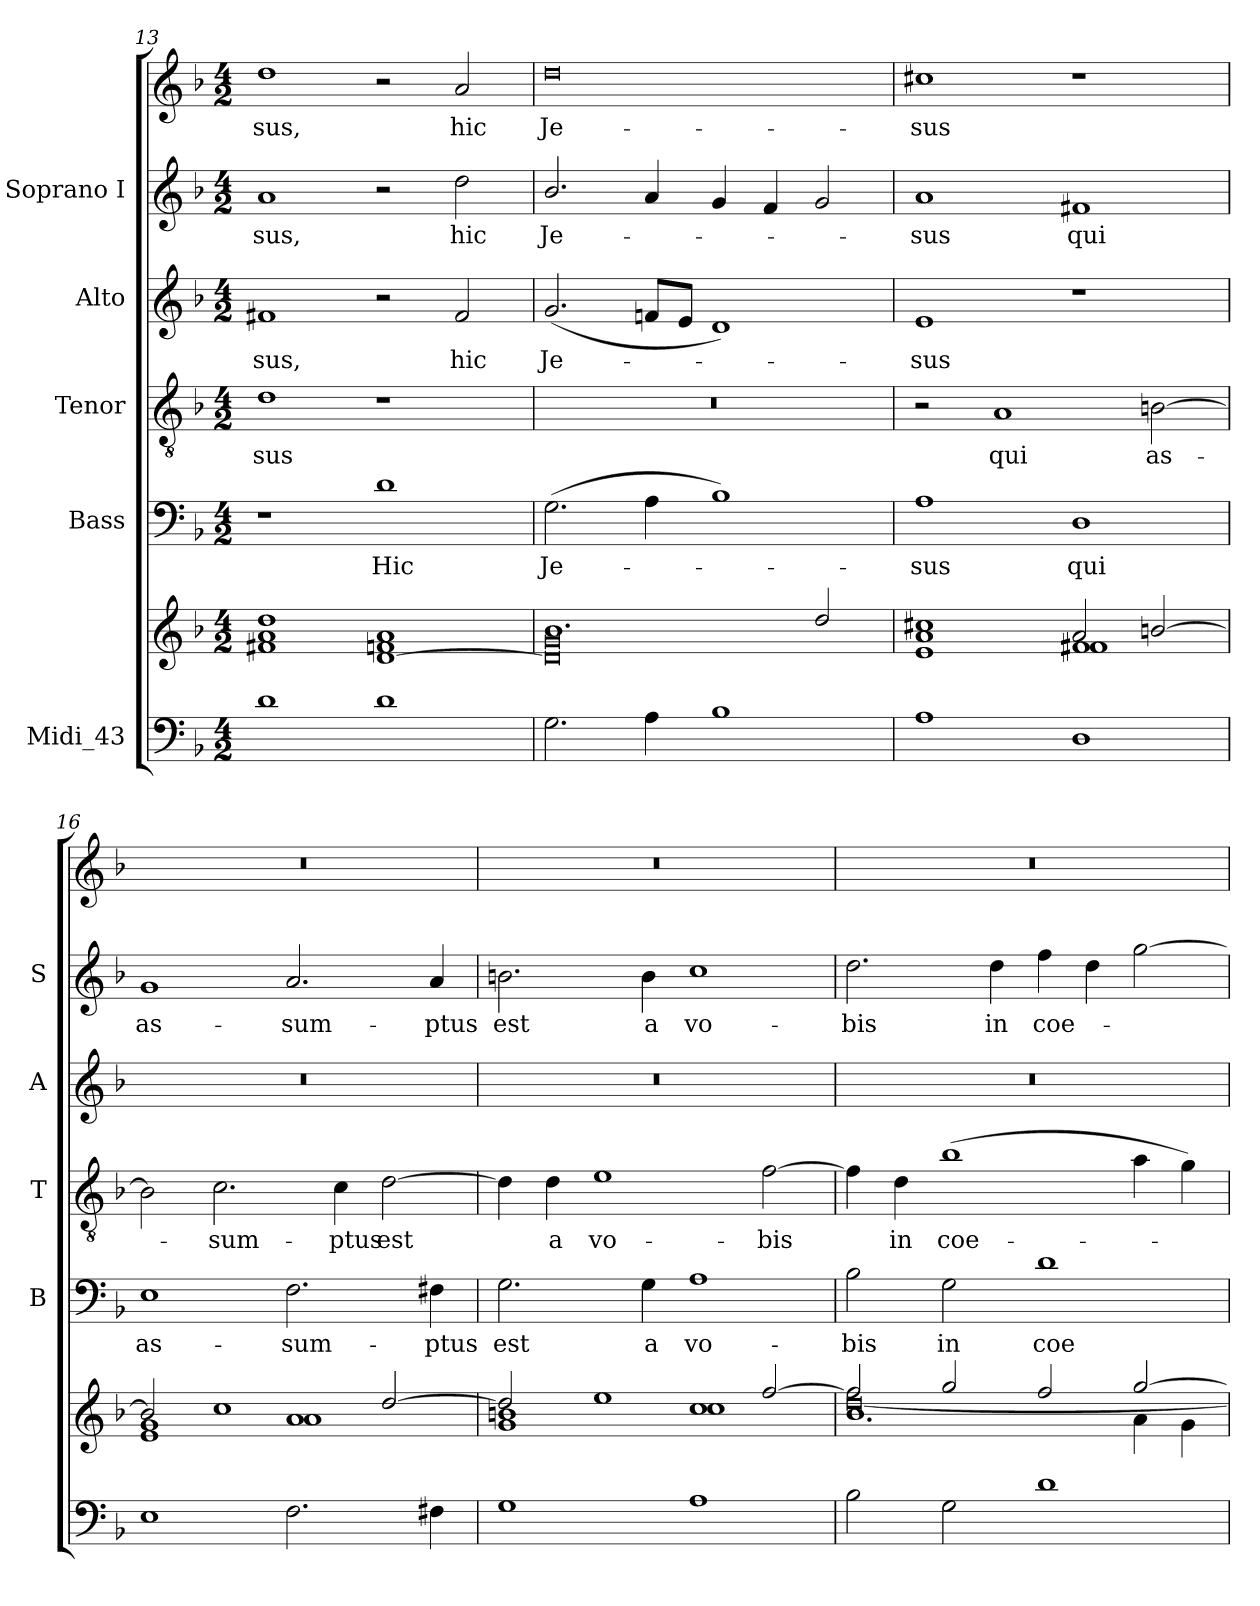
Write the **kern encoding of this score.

**kern	**kern	**kern	**text	**kern	**text	**kern	**text	**kern	**text	**kern	**text
*part5	*part5	*part4	*part4	*part3	*part3	*part2	*part2	*part1	*part1	*part1	*part1
*staff7	*staff6	*staff5	*staff5	*staff4	*staff4	*staff3	*staff3	*staff2	*staff2	*staff1	*staff1
*I"Midi_43	*	*I"Bass	*	*I"Tenor	*	*I"Alto	*	*I"Soprano I	*	*	*
*	*	*I'B	*	*I'T	*	*I'A	*	*I'S	*	*	*
!!LO:LB:g=z
*clefF4	*clefG2	*clefF4	*	*clefGv2	*	*clefG2	*	*clefG2	*	*clefG2	*
*k[b-]	*k[b-]	*k[b-]	*	*k[b-]	*	*k[b-]	*	*k[b-]	*	*k[b-]	*
*F:	*F:	*F:	*	*F:	*	*F:	*	*F:	*	*F:	*
*M4/2	*M4/2	*M4/2	*	*M4/2	*	*M4/2	*	*M4/2	*	*M4/2	*
=13	=13	=13	=13	=13	=13	=13	=13	=13	=13	=13	=13
*	*^	*	*	*	*	*	*	*	*	*	*
*	*	*^	*	*	*	*	*	*	*	*	*	*
!	!	!	!	!	!	!	!LO:LY:b	!	!LO:LY:b	!	!LO:LY:b	!	!LO:LY:b
1d	1dd/	1a\	1f#X\	1r	.	1d	sus	1f#X	-sus,	1a	sus,	1dd	sus,
!	!	!	!	!	!LO:LY:b	!	!	!	!	!	!	!	!
1d	1a/	1f\	[1d\	1d	Hic	1r	.	2r	.	2r	.	2r	.
!	!	!	!	!	!	!	!	!	!LO:LY:b	!	!LO:LY:b	!	!LO:LY:b
.	.	.	.	.	.	.	.	2f#	hic	2dd	hic	2a	hic
=14	=14	=14	=14	=14	=14	=14	=14	=14	=14	=14	=14	=14	=14
!	!	!	!	!	!LO:LY:b	!	!	!	!LO:LY:b	!	!LO:LY:b	!	!LO:LY:b
2.G	1.b-/	0g\	0d\]	(>2.G	Je-	0r	.	(<2.g	Je-	2.b-/	-Je-	0dd	Je-
4A	.	.	.	4A	.	.	.	8fnL	.	4a	.	.	.
.	.	.	.	.	.	.	.	8eJ	.	.	.	.	.
1B-	.	.	.	1B-)	.	.	.	1d)	.	4g	.	.	.
.	.	.	.	.	.	.	.	.	.	4f	.	.	.
.	2dd/	.	.	.	.	.	.	.	.	2g	.	.	.
=15	=15	=15	=15	=15	=15	=15	=15	=15	=15	=15	=15	=15	=15
!	!	!	!	!	!LO:LY:b	!	!	!	!LO:LY:b	!	!LO:LY:b	!	!LO:LY:b
1A	1cc#X/	1a\	1e\	1A	sus	2r	.	1e	sus	1a	sus	1cc#X	sus
!	!	!	!	!	!	!	!LO:LY:b	!	!	!	!	!	!
.	.	.	.	.	.	1A	qui	.	.	.	.	.	.
!	!	!	!	!	!LO:LY:b	!	!	!	!	!	!LO:LY:b	!	!
1D	2a/	1f#X\	1f#X\	1D	qui	.	.	1r	.	1f#X	qui	1r	.
!	!	!	!	!	!	!	!LO:LY:b	!	!	!	!	!	!
.	[2bn/	.	.	.	.	[2Bn	as-	.	.	.	.	.	.
=16	=16	=16	=16	=16	=16	=16	=16	=16	=16	=16	=16	=16	=16
!	!	!	!	!	!LO:LY:b	!	!	!	!	!	!LO:LY:b	!	!
1E	2b/]	1g\	1e\	1E	as-	2B]	.	0r	.	1g	as-	0r	.
!	!	!	!	!	!	!	!LO:LY:b	!	!	!	!	!	!
.	1cc/	.	.	.	.	2.c	sum-	.	.	.	.	.	.
!	!	!	!	!	!LO:LY:b	!	!	!	!	!	!LO:LY:b	!	!
2.F	.	1a\	1a\	2.F	-sum-	.	.	.	.	2.a	-sum-	.	.
!	!	!	!	!	!	!	!LO:LY:b	!	!	!	!	!	!
.	.	.	.	.	.	4c	-ptus	.	.	.	.	.	.
!	!	!	!	!	!	!	!LO:LY:b	!	!	!	!	!	!
.	[2dd/	.	.	.	.	[2d	est	.	.	.	.	.	.
!	!	!	!	!	!LO:LY:b	!	!	!	!	!	!LO:LY:b	!	!
4F#X	.	.	.	4F#X	-ptus	.	.	.	.	4a	-ptus	.	.
=17	=17	=17	=17	=17	=17	=17	=17	=17	=17	=17	=17	=17	=17
!	!	!	!	!	!LO:LY:b	!	!	!	!	!	!LO:LY:b	!	!
1G	2dd/]	1bn\	1g\	2.G	est	4d]	.	0r	.	2.bn	est	0r	.
!	!	!	!	!	!	!	!LO:LY:b	!	!	!	!	!	!
.	.	.	.	.	.	4d	a	.	.	.	.	.	.
!	!	!	!	!	!	!	!LO:LY:b	!	!	!	!	!	!
.	1ee/	.	.	.	.	1e	vo-	.	.	.	.	.	.
!	!	!	!	!	!LO:LY:b	!	!	!	!	!	!LO:LY:b	!	!
.	.	.	.	4G	a	.	.	.	.	4b	a	.	.
!	!	!	!	!	!LO:LY:b	!	!	!	!	!	!LO:LY:b	!	!
1A	.	1cc\	1cc\	1A	vo-	.	.	.	.	1cc	vo-	.	.
!	!	!	!	!	!	!	!LO:LY:b	!	!	!	!	!	!
.	[2ff/	.	.	.	.	[2f	-bis	.	.	.	.	.	.
=18	=18	=18	=18	=18	=18	=18	=18	=18	=18	=18	=18	=18	=18
!	!	!	!	!	!LO:LY:b	!	!	!	!	!	!LO:LY:b	!	!
2B-	2ff/]	[0dd\	1.b-\	2B-	-bis	4f]	.	0r	.	2.dd	-bis	0r	.
!	!	!	!	!	!	!	!LO:LY:b	!	!	!	!	!	!
.	.	.	.	.	.	4d	in	.	.	.	.	.	.
!	!	!	!	!	!LO:LY:b	!	!LO:LY:b	!	!	!	!	!	!
2G	2gg/	.	.	2G	in	(>1b-	coe-	.	.	.	.	.	.
!	!	!	!	!	!	!	!	!	!	!	!LO:LY:b	!	!
.	.	.	.	.	.	.	.	.	.	4dd	in	.	.
!	!	!	!	!	!LO:LY:b	!	!	!	!	!	!LO:LY:b	!	!
1d	2ff/	.	.	1d	coe-	.	.	.	.	4ff	coe-	.	.
.	.	.	.	.	.	.	.	.	.	4dd	.	.	.
.	[2gg/	.	4a\	.	.	4a	.	.	.	[2gg	.	.	.
.	.	.	4g\	.	.	4g)	.	.	.	.	.	.	.
*	*v	*v	*v	*	*	*	*	*	*	*	*	*	*
=	=	=	=	=	=	=	=	=	=	=	=
*-	*-	*-	*-	*-	*-	*-	*-	*-	*-	*-	*-
